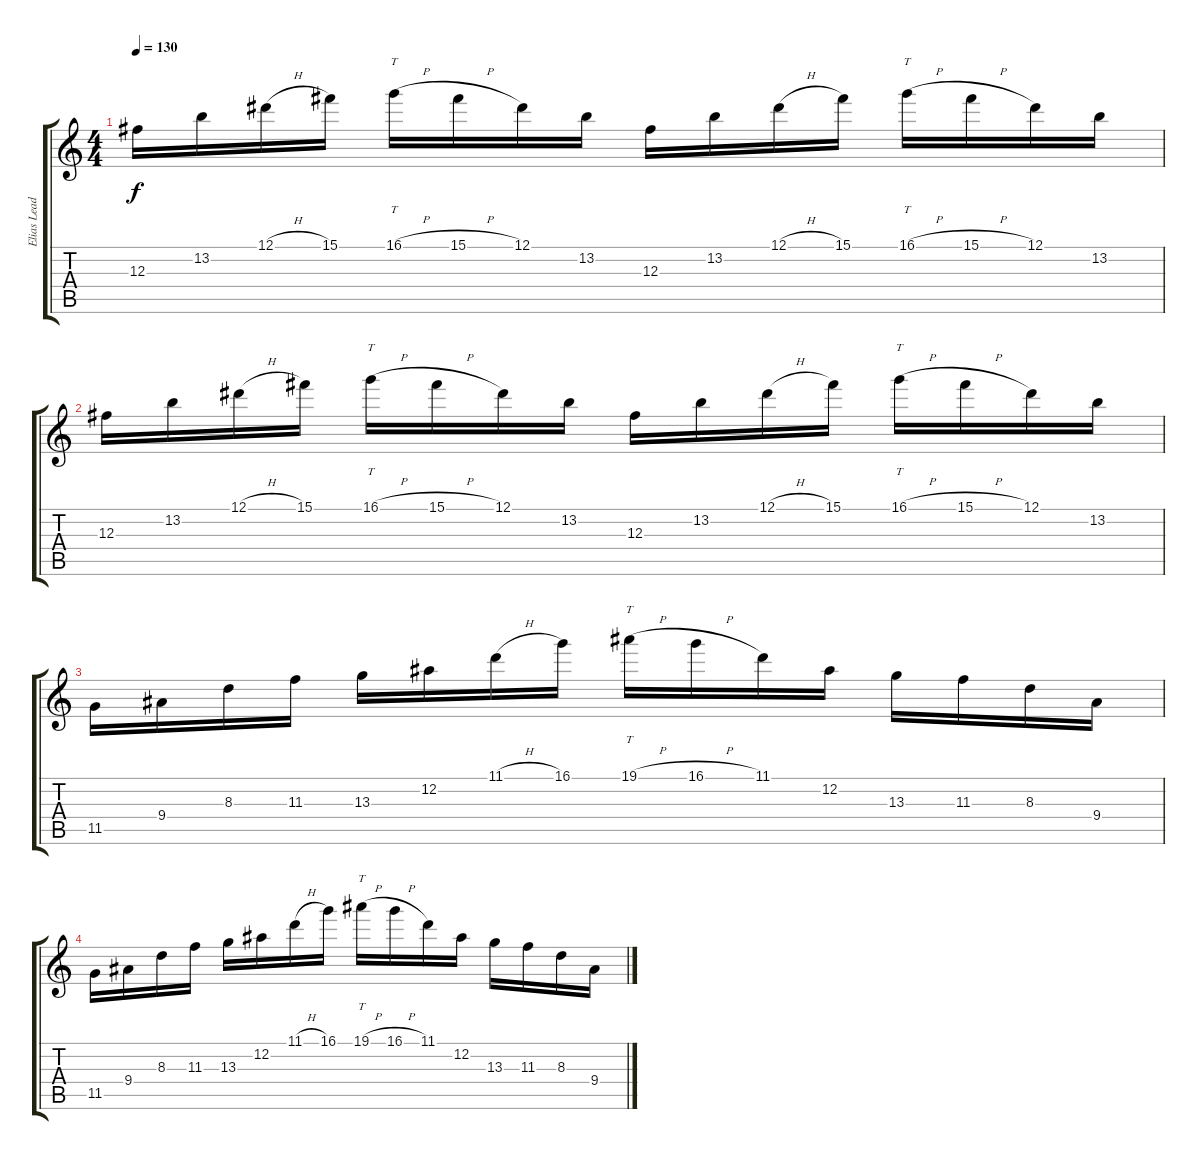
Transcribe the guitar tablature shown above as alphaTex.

\track ("Elias Lead 2" "Elias Lead") {instrument distortionguitar}
\staff {score tabs}
\tuning (Eb4 Bb3 Gb3 Db3 Ab2 Eb2) {hide}
\ts (4 4)
\tempo 130
\clef g2
\ks c
12.3.16{dy f} 13.2.16 12.1{h}.16 15.1.16 16.1{h}.16{tt} 15.1{h}.16 12.1.16 13.2.16 12.3.16 13.2.16 12.1{h}.16 15.1.16 16.1{h}.16{tt} 15.1{h}.16 12.1.16 13.2.16 |
12.3.16 13.2.16 12.1{h}.16 15.1.16 16.1{h}.16{tt} 15.1{h}.16 12.1.16 13.2.16 12.3.16 13.2.16 12.1{h}.16 15.1.16 16.1{h}.16{tt} 15.1{h}.16 12.1.16 13.2.16 |
11.5.16 9.4.16 8.3.16 11.3.16 13.3.16 12.2.16 11.1{h}.16 16.1.16 19.1{h}.16{tt} 16.1{h}.16 11.1.16 12.2.16 13.3.16 11.3.16 8.3.16 9.4.16 |
11.5.16 9.4.16 8.3.16 11.3.16 13.3.16 12.2.16 11.1{h}.16 16.1.16 19.1{h}.16{tt} 16.1{h}.16 11.1.16 12.2.16 13.3.16 11.3.16 8.3.16 9.4.16
